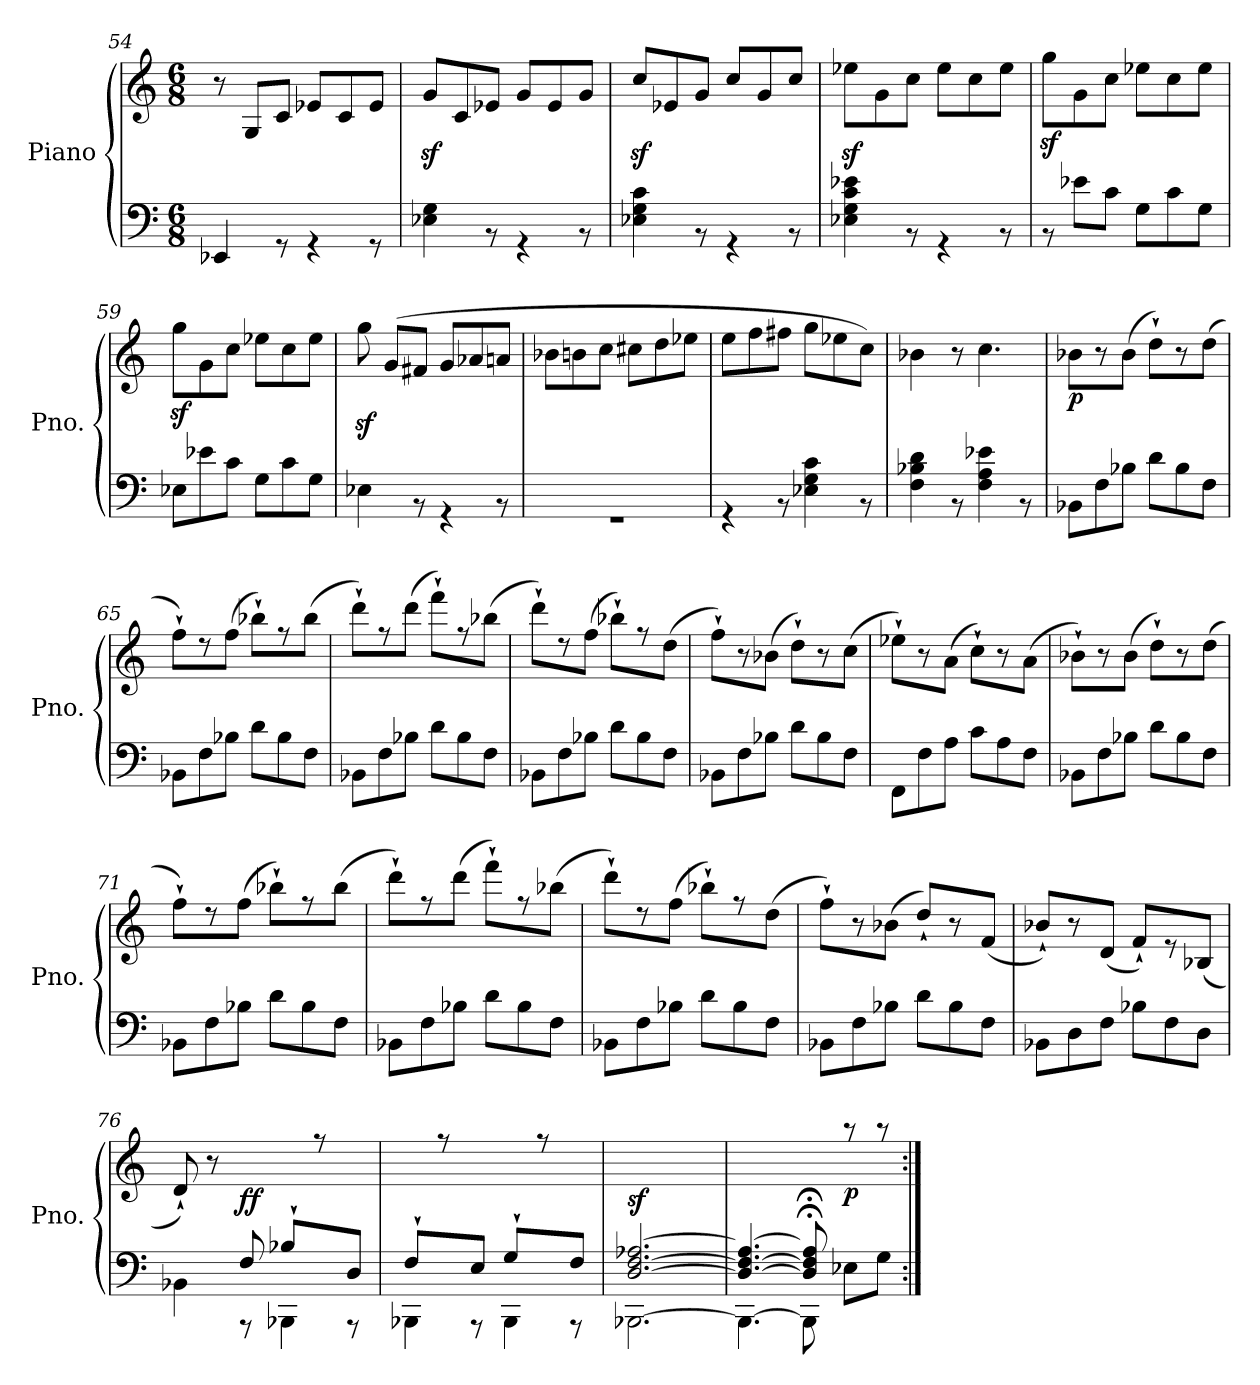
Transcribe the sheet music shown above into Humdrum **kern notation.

**kern	**kern	**dynam
*part1	*part1	*part1
*staff2	*staff1	*staff1/2
*I"Piano	*	*
*I'Pno.	*	*
*clefF4	*clefG2	*
*k[]	*k[]	*
*M6/8	*M6/8	*
=54	=54	=54
*^	*	*
2.ryy	4EE-X/	8r	.
.	.	8G/L	.
.	8r	8c/J	.
.	4r	8e-X/L	.
.	.	8c/	.
.	8r	8e-/J	.
=55	=55	=55	=55
2.ryy	4E-X\ 4G\	8gz</L	.
.	.	8c/	.
.	8r	8e-X/J	.
.	4r	8g/L	.
.	.	8e-/	.
.	8r	8g/J	.
!!LO:LB:g=z
=56	=56	=56	=56
2.ryy	4E-X\ 4G\ 4c\	8ccz</L	.
.	.	8e-X/	.
.	8r	8g/J	.
.	4r	8cc/L	.
.	.	8g/	.
.	8r	8cc/J	.
=57	=57	=57	=57
2.ryy	4E-X\ 4G\ 4c\ 4e-X\	8ee-Xz<\L	.
.	.	8g\	.
.	8r	8cc\J	.
.	4r	8ee-\L	.
.	.	8cc\	.
.	8r	8ee-\J	.
=58	=58	=58	=58
2.ryy	8r	8ggz<\L	.
.	8e-X\L	8g\	.
.	8c\J	8cc\J	.
.	8G\L	8ee-X\L	.
.	8c\	8cc\	.
.	8G\J	8ee-\J	.
=59	=59	=59	=59
2.ryy	8E-X\L	8ggz<\L	.
.	8e-X\	8g\	.
.	8c\J	8cc\J	.
.	8G\L	8ee-X\L	.
.	8c\	8cc\	.
.	8G\J	8ee-\J	.
=60	=60	=60	=60
2.ryy	4E-X\	8ggz<\	.
.	.	(>8g/L	.
.	8r	8f#X/J	.
.	4r	8g/L	.
.	.	8a-X/	.
.	8r	8an/J	.
!!LO:PB:g=z
=61	=61	=61	=61
2.ryy	2.r	8b-X\L	.
.	.	8bn\	.
.	.	8cc\J	.
.	.	8cc#X\L	.
.	.	8dd\	.
.	.	8ee-X\J	.
=62	=62	=62	=62
2.ryy	4r	8ee\L	.
.	.	8ff\	.
.	8r	8ff#X\J	.
.	4E-X\ 4G\ 4c\	8gg\L	.
.	.	8ee-X\	.
.	8r	8cc\J)	.
=63	=63	=63	=63
2.ryy	4F\ 4B-X\ 4d\	4b-X\	.
.	8r	8r	.
.	4F\ 4A\ 4e-X\	4.cc\	.
.	8r	.	.
=64	=64	=64	=64
!	!	!	!LO:DY:b
2.ryy	8BB-X\L	8b-X\L	p
.	8F\	8r	.
.	8B-X\J	(>8b-\J	.
.	8d\L	8dd`\L)	.
.	8B-\	8r	.
.	8F\J	(>8dd\J	.
=65	=65	=65	=65
2.ryy	8BB-X\L	8ff`\L)	.
.	8F\	8rdd	.
.	8B-X\J	(>8ff\J	.
.	8d\L	8bb-X`\L)	.
.	8B-\	8rff	.
.	8F\J	(>8bb-\J	.
=66	=66	=66	=66
2.ryy	8BB-X\L	8ddd`\L)	.
.	8F\	8rff	.
.	8B-X\J	(>8ddd\J	.
.	8d\L	8fff`\L)	.
.	8B-\	8rff	.
.	8F\J	(>8bb-X\J	.
!!LO:LB:g=z
=67	=67	=67	=67
2.ryy	8BB-X\L	8ddd`\L)	.
.	8F\	8rdd	.
.	8B-X\J	(>8ff\J	.
.	8d\L	8bb-X`\L)	.
.	8B-\	8r	.
.	8F\J	(>8dd\J	.
=68	=68	=68	=68
2.ryy	8BB-X\L	8ff`\L)	.
.	8F\	8r	.
.	8B-X\J	(>8b-X\J	.
.	8d\L	8dd`\L)	.
.	8B-\	8r	.
.	8F\J	(>8cc\J	.
=69	=69	=69	=69
2.ryy	8FF\L	8ee-X`\L)	.
.	8F\	8r	.
.	8A\J	(>8a\J	.
.	8c\L	8cc`\L)	.
.	8A\	8r	.
.	8F\J	(>8a\J	.
=70	=70	=70	=70
2.ryy	8BB-X\L	8b-X`\L)	.
.	8F\	8r	.
.	8B-X\J	(>8b-\J	.
.	8d\L	8dd`\L)	.
.	8B-\	8r	.
.	8F\J	(>8dd\J	.
=71	=71	=71	=71
2.ryy	8BB-X\L	8ff`\L)	.
.	8F\	8rdd	.
.	8B-X\J	(>8ff\J	.
.	8d\L	8bb-X`\L)	.
.	8B-\	8rff	.
.	8F\J	(>8bb-\J	.
!!LO:LB:g=z
=72	=72	=72	=72
2.ryy	8BB-X\L	8ddd`\L)	.
.	8F\	8rff	.
.	8B-X\J	(>8ddd\J	.
.	8d\L	8fff`\L)	.
.	8B-\	8rff	.
.	8F\J	(>8bb-X\J	.
=73	=73	=73	=73
2.ryy	8BB-X\L	8ddd`\L)	.
.	8F\	8rdd	.
.	8B-X\J	(>8ff\J	.
.	8d\L	8bb-X`\L)	.
.	8B-\	8r	.
.	8F\J	(>8dd\J	.
=74	=74	=74	=74
2.ryy	8BB-X\L	8ff`\L)	.
.	8F\	8r	.
.	8B-X\J	(>8b-X\J	.
.	8d\L	8dd`/L)	.
.	8B-\	8r	.
.	8F\J	(<8f/J	.
=75	=75	=75	=75
2.ryy	8BB-X\L	8b-X`/L)	.
.	8D\	8r	.
.	8F\J	(<8d/J	.
.	8B-X\L	8f`/L)	.
.	8F\	8r	.
.	8D\J	(<8B-X/J	.
=76	=76	=76	=76
*	*^	*	*
4ryy	2.ryy	4BB-X\	8d`/)	.
.	.	.	8r	.
!	!	!	!	!LO:DY:b
8F/	.	8rAAA	4ryy	ff
8B-X`/L	.	4BBB-X\	.	.
8ryy	.	.	8rff	.
8D/J	.	8rAAA	8ryy	.
=77	=77	=77	=77	=77
8F`/L	2.ryy	4BBB-X\	8ryy	.
8ryy	.	.	8rff	.
8E/J	.	8rAAA	4ryy	.
8G`/L	.	4BBB-\	.	.
8ryy	.	.	8rff	.
8F/J	.	8rAAA	8ryy	.
!!LO:LB:g=z
=78	=78	=78	=78	=78
*	*	*	*MM180	*
!	!	!	!	!LO:DY:b
[2.D/ [2.F/ [2.A-X/	2.ryy	[2.BBB-X\	2.ryy	sf
=79	=79	=79	=79	=79
4.D/_ 4.F/_ 4.A-/_	2.ryy	4.BBB-\_	2ryy	.
8D/];< 8F/];< 8A-/];<	.	8BBB-;\]	.	.
*	*	*	*MM290	*
!	!	!	!	!LO:DY:b
4ryy	.	8E-X\L	8raa	p
.	.	8G\J	8raa	.
*v	*v	*v	*	*
=:|!	=:|!	=:|!
*-	*-	*-
